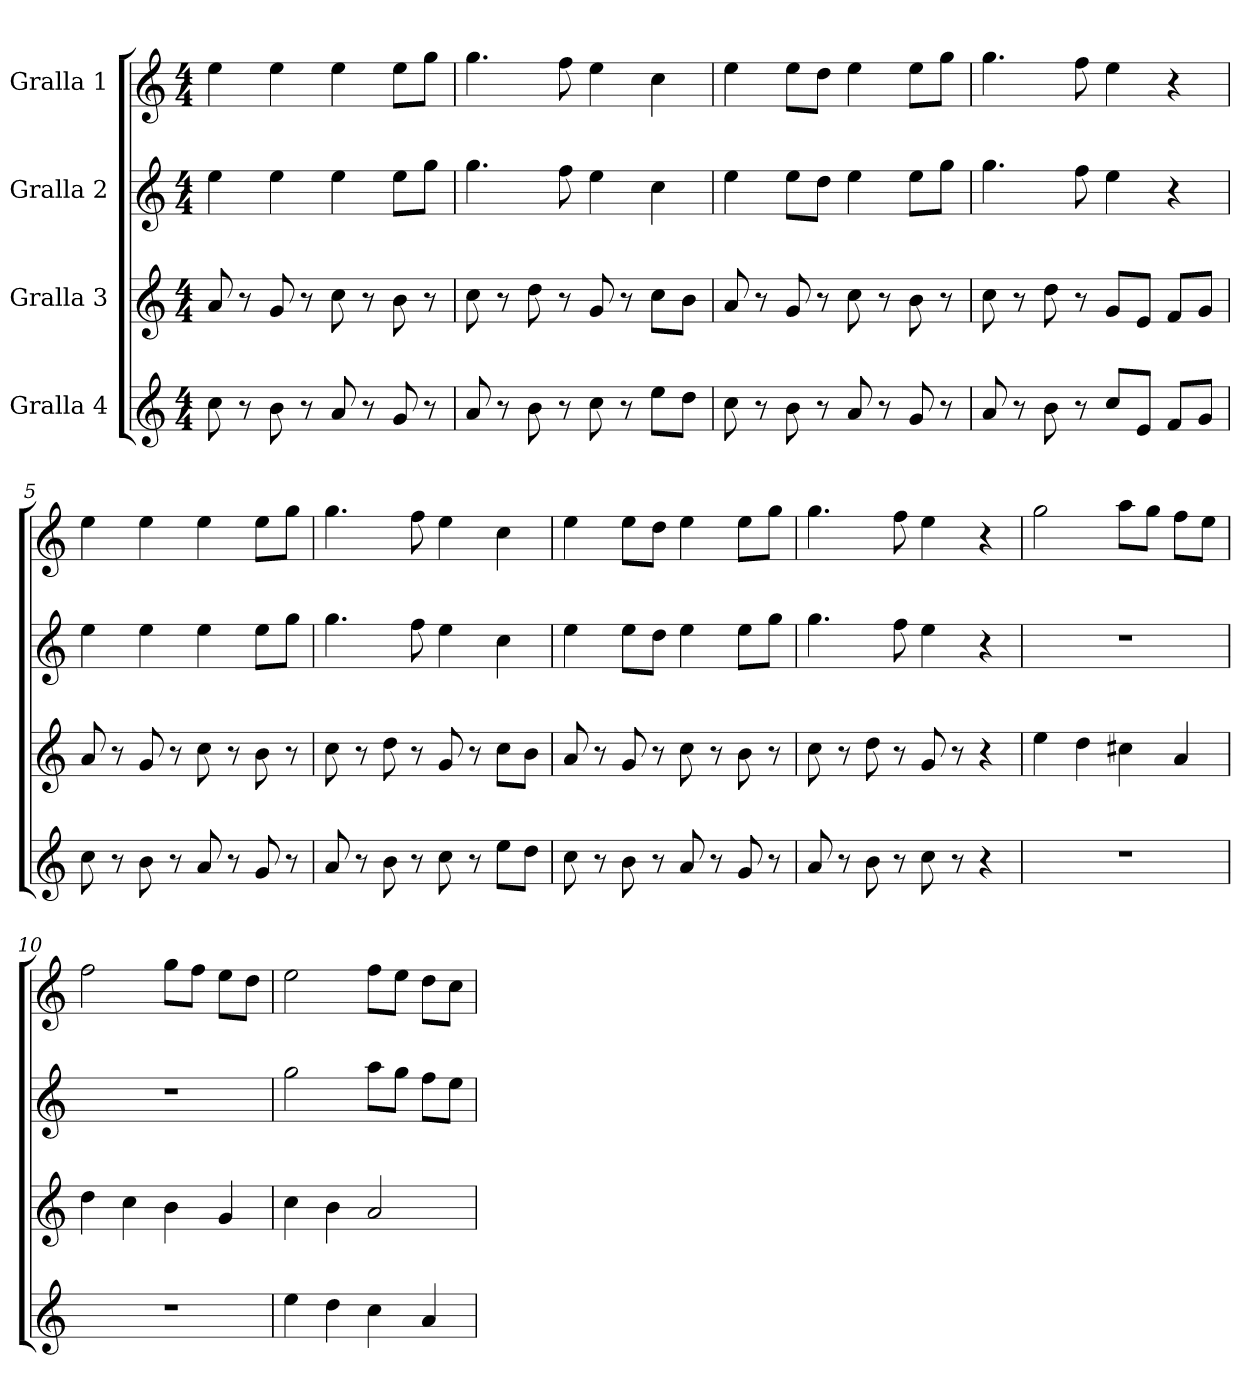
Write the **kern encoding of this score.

**kern	**kern	**kern	**kern
*part4	*part3	*part2	*part1
*staff4	*staff3	*staff2	*staff1
*I"Gralla 4	*I"Gralla 3	*I"Gralla 2	*I"Gralla 1
*clefG2	*clefG2	*clefG2	*clefG2
*k[]	*k[]	*k[]	*k[]
*M4/4	*M4/4	*M4/4	*M4/4
=1	=1	=1	=1
8cc	8a	4ee	4ee
8r	8r	.	.
8b	8g	4ee	4ee
8r	8r	.	.
8a	8cc	4ee	4ee
8r	8r	.	.
8g	8b	8ee\L	8ee\L
8r	8r	8gg\J	8gg\J
=2	=2	=2	=2
8a	8cc	4.gg	4.gg
8r	8r	.	.
8b	8dd	.	.
8r	8r	8ff	8ff
8cc	8g	4ee	4ee
8r	8r	.	.
8ee\L	8cc\L	4cc	4cc
8dd\J	8b\J	.	.
=3	=3	=3	=3
8cc	8a	4ee	4ee
8r	8r	.	.
8b	8g	8ee\L	8ee\L
8r	8r	8dd\J	8dd\J
8a	8cc	4ee	4ee
8r	8r	.	.
8g	8b	8ee\L	8ee\L
8r	8r	8gg\J	8gg\J
=4	=4	=4	=4
8a	8cc	4.gg	4.gg
8r	8r	.	.
8b	8dd	.	.
8r	8r	8ff	8ff
8cc/L	8g/L	4ee	4ee
8e/J	8e/J	.	.
8f/L	8f/L	4r	4r
8g/J	8g/J	.	.
=5	=5	=5	=5
8cc	8a	4ee	4ee
8r	8r	.	.
8b	8g	4ee	4ee
8r	8r	.	.
8a	8cc	4ee	4ee
8r	8r	.	.
8g	8b	8ee\L	8ee\L
8r	8r	8gg\J	8gg\J
=6	=6	=6	=6
8a	8cc	4.gg	4.gg
8r	8r	.	.
8b	8dd	.	.
8r	8r	8ff	8ff
8cc	8g	4ee	4ee
8r	8r	.	.
8ee\L	8cc\L	4cc	4cc
8dd\J	8b\J	.	.
=7	=7	=7	=7
8cc	8a	4ee	4ee
8r	8r	.	.
8b	8g	8ee\L	8ee\L
8r	8r	8dd\J	8dd\J
8a	8cc	4ee	4ee
8r	8r	.	.
8g	8b	8ee\L	8ee\L
8r	8r	8gg\J	8gg\J
=8	=8	=8	=8
8a	8cc	4.gg	4.gg
8r	8r	.	.
8b	8dd	.	.
8r	8r	8ff	8ff
8cc	8g	4ee	4ee
8r	8r	.	.
4r	4r	4r	4r
=9	=9	=9	=9
1r	4ee	1r	2gg
.	4dd	.	.
.	4cc#	.	8aa\L
.	.	.	8gg\J
.	4a	.	8ff\L
.	.	.	8ee\J
=10	=10	=10	=10
1r	4dd	1r	2ff
.	4cc	.	.
.	4b	.	8gg\L
.	.	.	8ff\J
.	4g	.	8ee\L
.	.	.	8dd\J
=11	=11	=11	=11
4ee	4cc	2gg	2ee
4dd	4b	.	.
4cc	2a	8aa\L	8ff\L
.	.	8gg\J	8ee\J
4a	.	8ff\L	8dd\L
.	.	8ee\J	8cc\J
=	=	=	=
*-	*-	*-	*-
